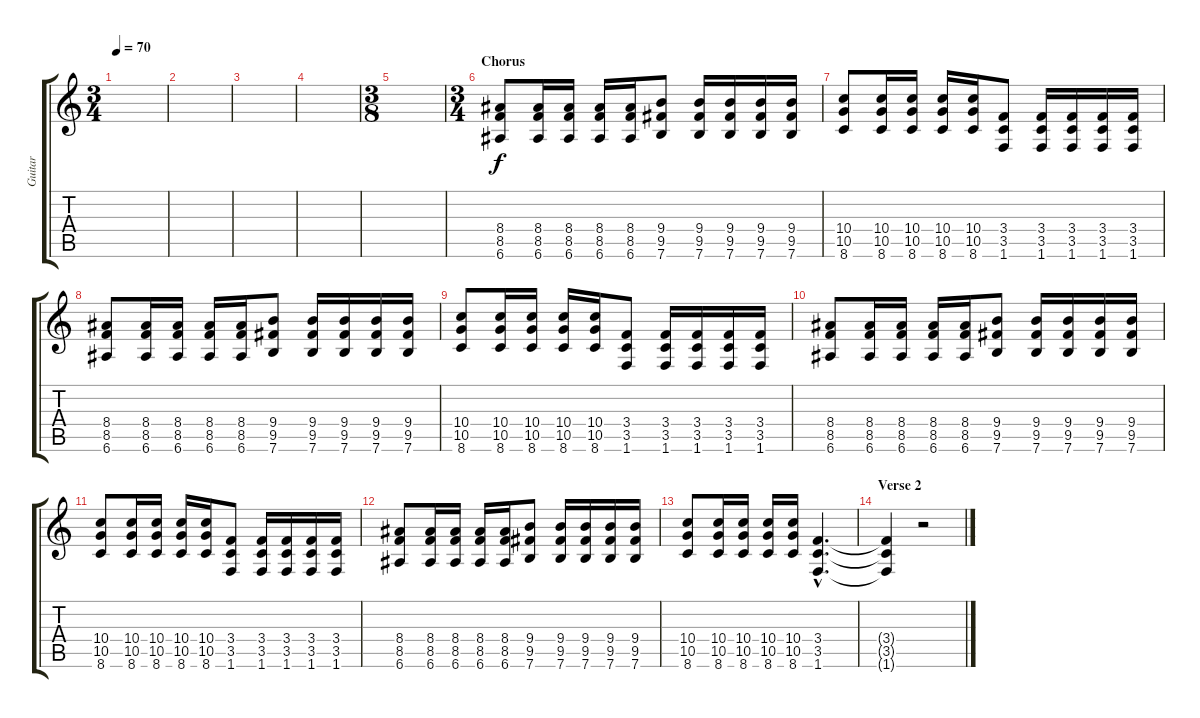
\track ("Guitar" "Guitar") {instrument overdrivenguitar}
\staff {score tabs}
\tuning (E4 B3 G3 D3 A2 E2) {hide}
\ts (3 4)
\tempo 70
\clef g2
\ks c
|
|
|
|
\ts (3 8)
|
\ts (3 4)
\section ("" "Chorus")
(8.4 8.5 6.6).8 (8.4 8.5 6.6).16 (8.4 8.5 6.6).16 (8.4 8.5 6.6).16 (8.4 8.5 6.6).16 (9.4 9.5 7.6).8 (9.4 9.5 7.6).16 (9.4 9.5 7.6).16 (9.4 9.5 7.6).16 (9.4 9.5 7.6).16 |
(10.4 10.5 8.6).8 (10.4 10.5 8.6).16 (10.4 10.5 8.6).16 (10.4 10.5 8.6).16 (10.4 10.5 8.6).16 (3.4 3.5 1.6).8 (3.4 3.5 1.6).16 (3.4 3.5 1.6).16 (3.4 3.5 1.6).16 (3.4 3.5 1.6).16 |
(8.4 8.5 6.6).8 (8.4 8.5 6.6).16 (8.4 8.5 6.6).16 (8.4 8.5 6.6).16 (8.4 8.5 6.6).16 (9.4 9.5 7.6).8 (9.4 9.5 7.6).16 (9.4 9.5 7.6).16 (9.4 9.5 7.6).16 (9.4 9.5 7.6).16 |
(10.4 10.5 8.6).8 (10.4 10.5 8.6).16 (10.4 10.5 8.6).16 (10.4 10.5 8.6).16 (10.4 10.5 8.6).16 (3.4 3.5 1.6).8 (3.4 3.5 1.6).16 (3.4 3.5 1.6).16 (3.4 3.5 1.6).16 (3.4 3.5 1.6).16 |
(8.4 8.5 6.6).8 (8.4 8.5 6.6).16 (8.4 8.5 6.6).16 (8.4 8.5 6.6).16 (8.4 8.5 6.6).16 (9.4 9.5 7.6).8 (9.4 9.5 7.6).16 (9.4 9.5 7.6).16 (9.4 9.5 7.6).16 (9.4 9.5 7.6).16 |
(10.4 10.5 8.6).8 (10.4 10.5 8.6).16 (10.4 10.5 8.6).16 (10.4 10.5 8.6).16 (10.4 10.5 8.6).16 (3.4 3.5 1.6).8 (3.4 3.5 1.6).16 (3.4 3.5 1.6).16 (3.4 3.5 1.6).16 (3.4 3.5 1.6).16 |
(8.4 8.5 6.6).8 (8.4 8.5 6.6).16 (8.4 8.5 6.6).16 (8.4 8.5 6.6).16 (8.4 8.5 6.6).16 (9.4 9.5 7.6).8 (9.4 9.5 7.6).16 (9.4 9.5 7.6).16 (9.4 9.5 7.6).16 (9.4 9.5 7.6).16 |
(10.4 10.5 8.6).8 (10.4 10.5 8.6).16 (10.4 10.5 8.6).16 (10.4 10.5 8.6).16 (10.4 10.5 8.6).16 (3.4{hac} 3.5{hac} 1.6{hac}).4{d} |
\section ("" "Verse 2")
(3.4{t} 3.5{t} 1.6{t}).4 r.2
